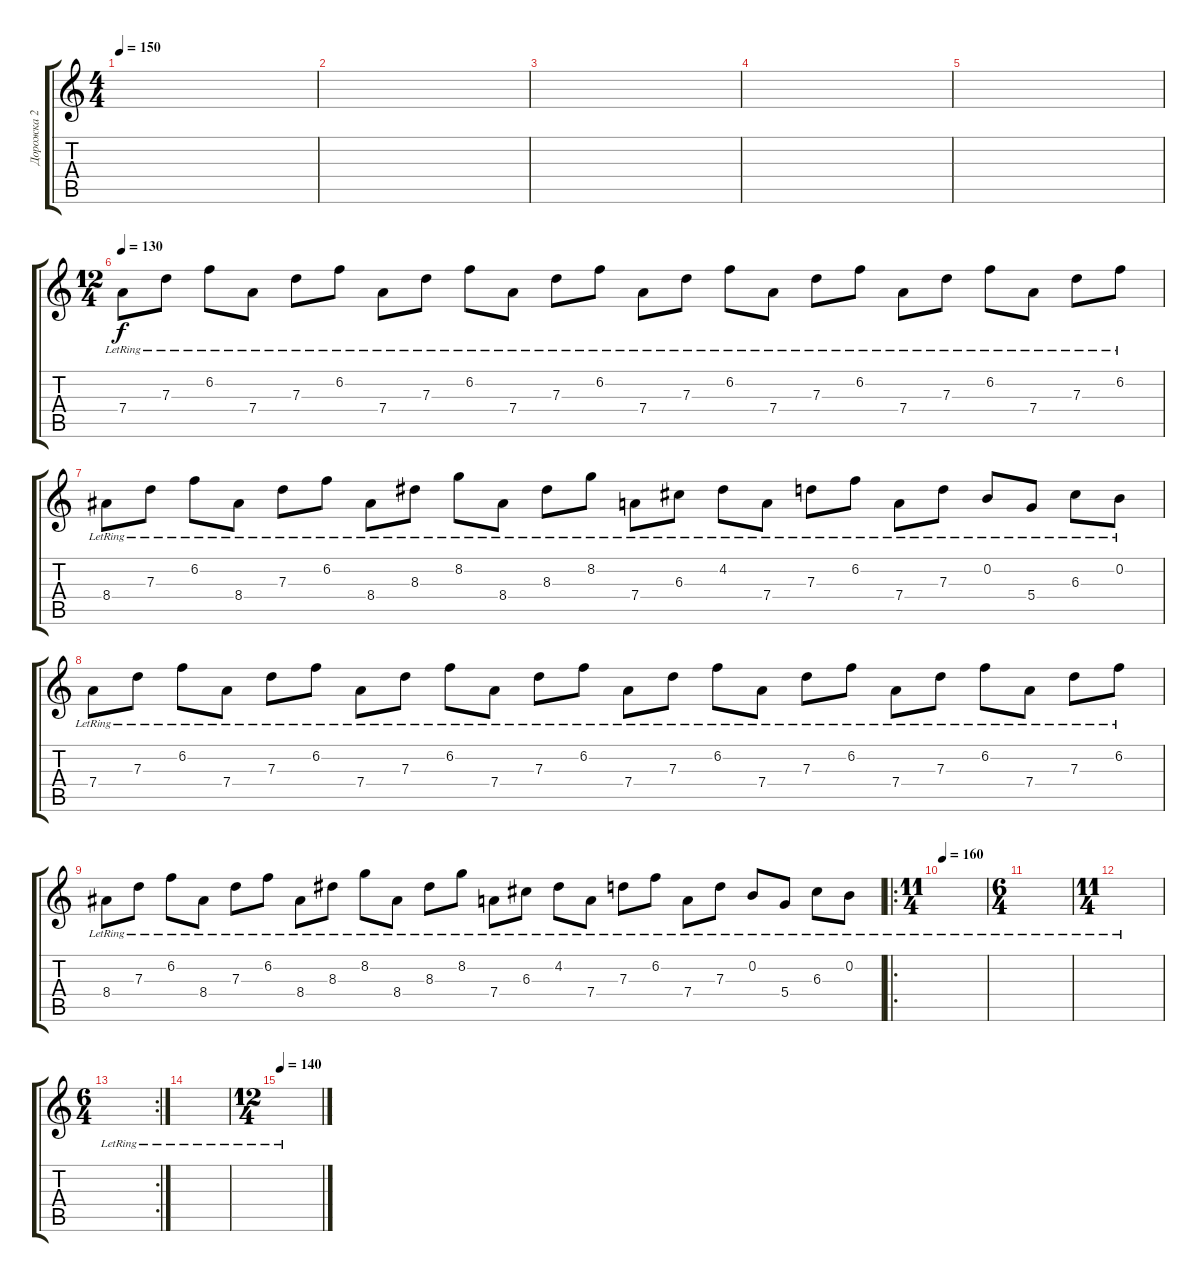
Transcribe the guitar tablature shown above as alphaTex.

\track ("Дорожка 2" "Дорожка 2") {instrument electricguitarjazz}
\staff {score tabs}
\tuning (E4 B3 G3 D3 A2 D2) {hide}
\ts (4 4)
\tempo 150
\clef g2
\ks c
|
|
|
|
|
\ts (12 4)
\tempo 130
7.4{lr}.8 7.3{lr}.8 6.2{lr}.8 7.4{lr}.8 7.3{lr}.8 6.2{lr}.8 7.4{lr}.8 7.3{lr}.8 6.2{lr}.8 7.4{lr}.8 7.3{lr}.8 6.2{lr}.8 7.4{lr}.8 7.3{lr}.8 6.2{lr}.8 7.4{lr}.8 7.3{lr}.8 6.2{lr}.8 7.4{lr}.8 7.3{lr}.8 6.2{lr}.8 7.4{lr}.8 7.3{lr}.8 6.2{lr}.8 |
8.4{lr}.8 7.3{lr}.8 6.2{lr}.8 8.4{lr}.8 7.3{lr}.8 6.2{lr}.8 8.4{lr}.8 8.3{lr}.8 8.2{lr}.8 8.4{lr}.8 8.3{lr}.8 8.2{lr}.8 7.4{lr}.8 6.3{lr}.8 4.2{lr}.8 7.4{lr}.8 7.3{lr}.8 6.2{lr}.8 7.4{lr}.8 7.3{lr}.8 0.2{lr}.8 5.4{lr}.8 6.3{lr}.8 0.2{lr}.8 |
7.4{lr}.8 7.3{lr}.8 6.2{lr}.8 7.4{lr}.8 7.3{lr}.8 6.2{lr}.8 7.4{lr}.8 7.3{lr}.8 6.2{lr}.8 7.4{lr}.8 7.3{lr}.8 6.2{lr}.8 7.4{lr}.8 7.3{lr}.8 6.2{lr}.8 7.4{lr}.8 7.3{lr}.8 6.2{lr}.8 7.4{lr}.8 7.3{lr}.8 6.2{lr}.8 7.4{lr}.8 7.3{lr}.8 6.2{lr}.8 |
8.4{lr}.8 7.3{lr}.8 6.2{lr}.8 8.4{lr}.8 7.3{lr}.8 6.2{lr}.8 8.4{lr}.8 8.3{lr}.8 8.2{lr}.8 8.4{lr}.8 8.3{lr}.8 8.2{lr}.8 7.4{lr}.8 6.3{lr}.8 4.2{lr}.8 7.4{lr}.8 7.3{lr}.8 6.2{lr}.8 7.4{lr}.8 7.3{lr}.8 0.2{lr}.8 5.4{lr}.8 6.3{lr}.8 0.2{lr}.8 |
\ro
\ts (11 4)
\tempo 160
|
\ts (6 4)
|
\ts (11 4)
|
\rc 2
\ts (6 4)
|
|
\ts (12 4)
\tempo 140
